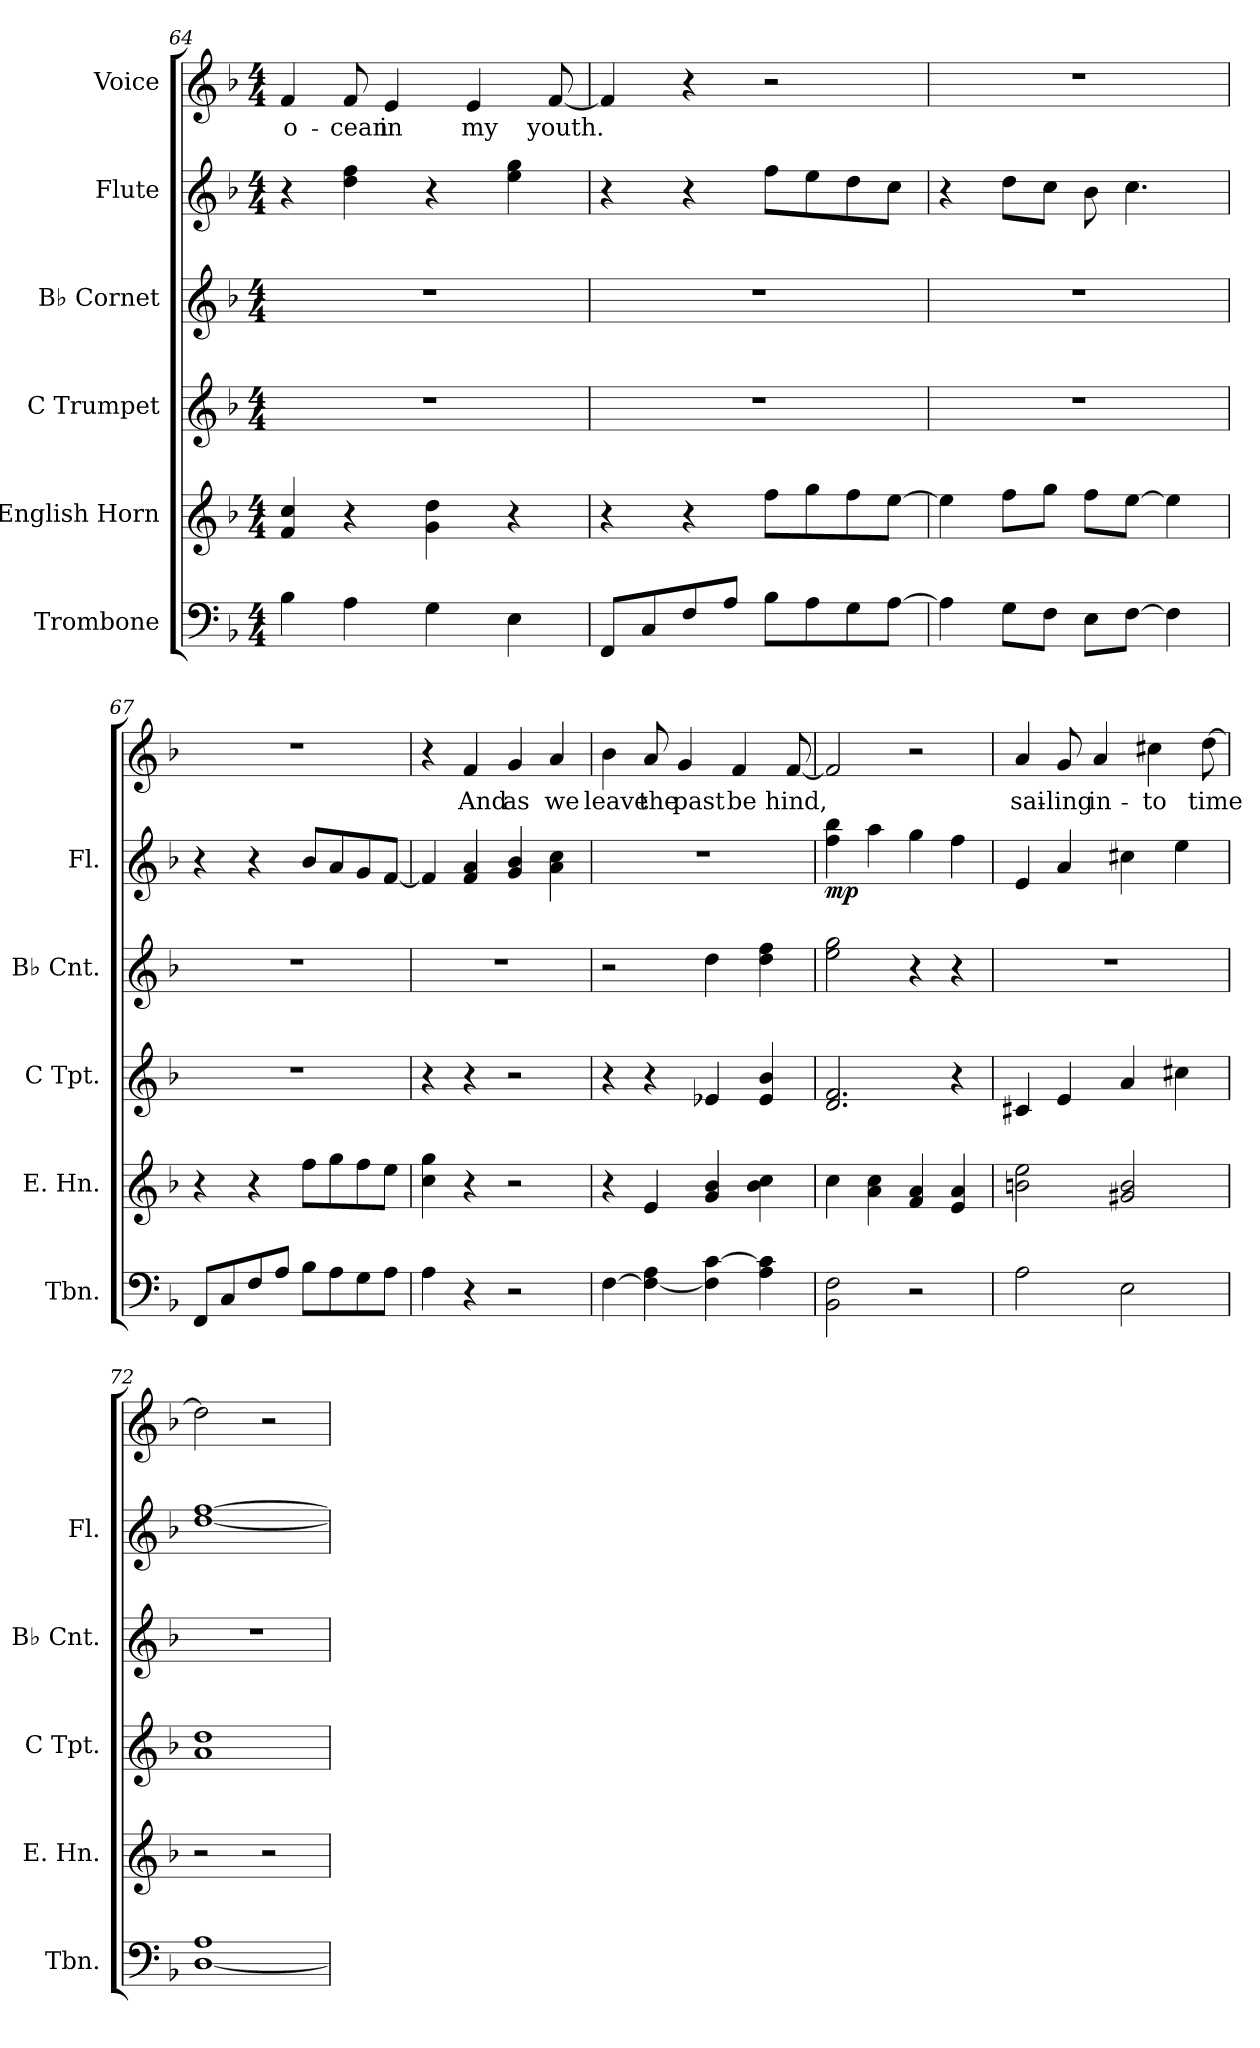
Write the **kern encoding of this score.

**kern	**kern	**kern	**kern	**kern	**dynam	**kern	**text
*part6	*part5	*part4	*part3	*part2	*part2	*part1	*part1
*staff6	*staff5	*staff4	*staff3	*staff2	*staff2	*staff1	*staff1
*I"Trombone	*I"English Horn	*I"C Trumpet	*I"B♭ Cornet	*I"Flute	*	*I"Voice	*
*I'Tbn.	*I'E. Hn.	*I'C Tpt.	*I'B♭ Cnt.	*I'Fl.	*	*	*
!!LO:PB:g=z
*clefF4	*clefG2	*clefG2	*clefG2	*clefG2	*	*clefG2	*
*	*ITrd4c7	*	*ITrd1c2	*	*	*	*
*k[b-]	*k[b-e-]	*k[b-]	*k[b-e-a-]	*k[b-]	*	*k[b-]	*
*M4/4	*M4/4	*M4/4	*M4/4	*M4/4	*	*M4/4	*
=64	=64	=64	=64	=64	=64	=64	=64
4B-\	4B-/ 4f/	1r	1r	4r	.	4f/	o-
4A\	4r	.	.	4dd\ 4ff\	.	8f/	-cean
.	.	.	.	.	.	4e/	in
4G\	4c\ 4g\	.	.	4r	.	.	.
.	.	.	.	.	.	4e/	my
4E\	4r	.	.	4ee\ 4gg\	.	.	.
.	.	.	.	.	.	[8f/	youth.
=65	=65	=65	=65	=65	=65	=65	=65
8FF/L	4r	1r	1r	4r	.	4f/]	.
8C/	.	.	.	.	.	.	.
8F/	4r	.	.	4r	.	4r	.
8A/J	.	.	.	.	.	.	.
8B-\L	8b-\L	.	.	8ff\L	.	2r	.
8A\	8cc\	.	.	8ee\	.	.	.
8G\	8b-\	.	.	8dd\	.	.	.
[8A\J	[8a\J	.	.	8cc\J	.	.	.
=66	=66	=66	=66	=66	=66	=66	=66
4A\]	4a\]	1r	1r	4r	.	1r	.
8G\L	8b-\L	.	.	8dd\L	.	.	.
8F\J	8cc\J	.	.	8cc\J	.	.	.
8E\L	8b-\L	.	.	8b-\	.	.	.
[8F\J	[8a\J	.	.	4.cc\	.	.	.
4F\]	4a\]	.	.	.	.	.	.
=67	=67	=67	=67	=67	=67	=67	=67
8FF/L	4r	1r	1r	4r	.	1r	.
8C/	.	.	.	.	.	.	.
8F/	4r	.	.	4r	.	.	.
8A/J	.	.	.	.	.	.	.
8B-\L	8b-\L	.	.	8b-/L	.	.	.
8A\	8cc\	.	.	8a/	.	.	.
8G\	8b-\	.	.	8g/	.	.	.
8A\J	8a\J	.	.	[8f/J	.	.	.
=68	=68	=68	=68	=68	=68	=68	=68
4A\	4f\ 4cc\	4r	1r	4f/]	.	4r	.
4r	4r	4r	.	4f/ 4a/	.	4f/	And
2r	2r	2r	.	4g/ 4b-/	.	4g/	as
.	.	.	.	4a\ 4cc\	.	4a/	we
!!LO:LB:g=z
=69	=69	=69	=69	=69	=69	=69	=69
[4F\	4r	4r	2r	1r	.	4b-\	leave
4F\_ 4A\	4A/	4r	.	.	.	8a/	the
.	.	.	.	.	.	4g/	past
4F\] [4c\	4c/ 4e-/	4e-X/	4cc\	.	.	.	.
.	.	.	.	.	.	4f/	be
4A\ 4c\]	4e-\ 4f\	4e-/ 4b-/	4cc\ 4ee-\	.	.	.	.
.	.	.	.	.	.	[8f/	hind,
=70	=70	=70	=70	=70	=70	=70	=70
!	!	!	!	!	!LO:DY:b	!	!
2BB-\ 2F\	4f\	2.d/ 2.f/	2dd\ 2ff\	4ff\ 4bb-\	mp	2f/]	.
.	4d\ 4f\	.	.	4aa\	.	.	.
2r	4B-/ 4d/	.	4r	4gg\	.	2r	.
.	4A/ 4d/	4r	4r	4ff\	.	.	.
=71	=71	=71	=71	=71	=71	=71	=71
*	*	*	*	*	*	*MM140	*
2A\	2en\ 2a\	4c#X/	1r	4e/	.	4a/	sai-
.	.	4e/	.	4a/	.	8g/	-ling
.	.	.	.	.	.	4a/	in-
2E\	2c#X/ 2e/	4a/	.	4cc#X\	.	.	.
.	.	.	.	.	.	4cc#X\	-to
.	.	4cc#X\	.	4ee\	.	.	.
.	.	.	.	.	.	[8dd\	time
=72	=72	=72	=72	=72	=72	=72	=72
[1D 1A	2r	1a 1dd	1r	[1dd [1ff	.	2dd\]	.
.	2r	.	.	.	.	2r	.
=	=	=	=	=	=	=	=
*-	*-	*-	*-	*-	*-	*-	*-
